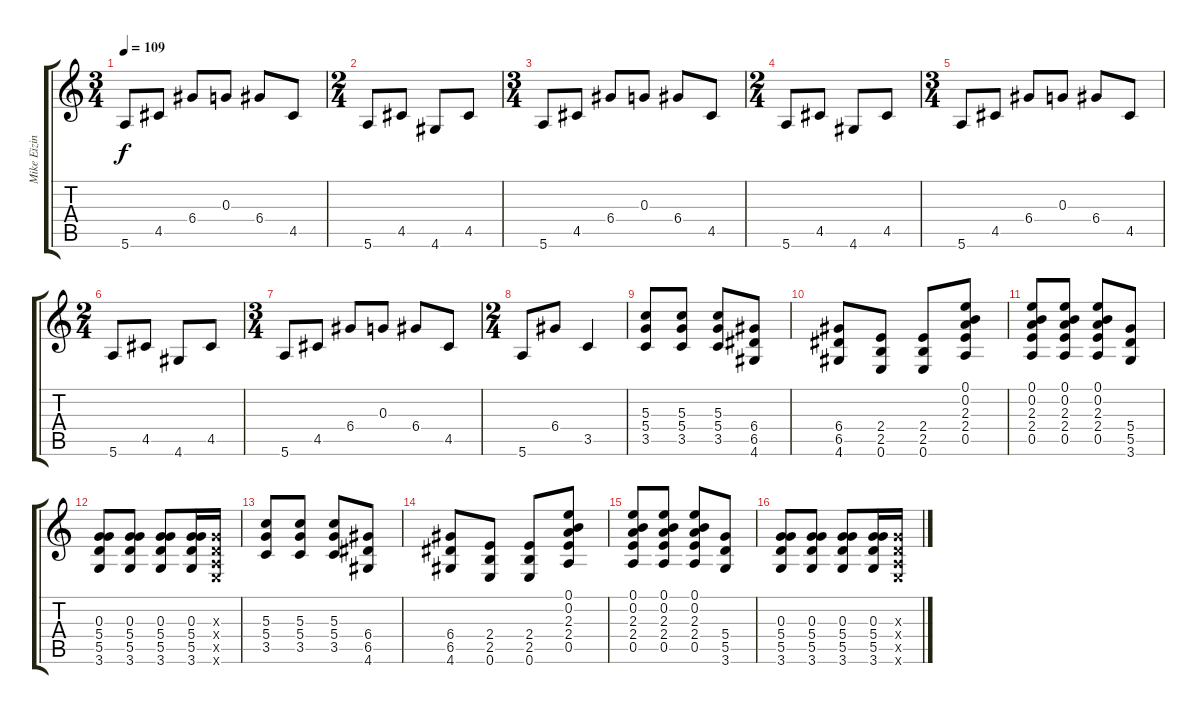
\track ("Mike Eizinger" "Mike Eizin") {instrument acousticguitarsteel}
\staff {score tabs}
\tuning (E4 B3 G3 D3 A2 E2) {hide}
\ts (3 4)
\tempo 109
\clef g2
\ks c
5.6.8{dy f} 4.5.8 6.4.8 0.3.8 6.4.8 4.5.8 |
\ts (2 4)
5.6.8 4.5.8 4.6.8 4.5.8 |
\ts (3 4)
5.6.8 4.5.8 6.4.8 0.3.8 6.4.8 4.5.8 |
\ts (2 4)
5.6.8 4.5.8 4.6.8 4.5.8 |
\ts (3 4)
5.6.8 4.5.8 6.4.8 0.3.8 6.4.8 4.5.8 |
\ts (2 4)
5.6.8 4.5.8 4.6.8 4.5.8 |
\ts (3 4)
5.6.8 4.5.8 6.4.8 0.3.8 6.4.8 4.5.8 |
\ts (2 4)
5.6.8 6.4.8 3.5.4 |
(5.3 5.4 3.5).8{volume 9 instrument electricguitarmuted} (5.3 5.4 3.5).8 (5.3 5.4 3.5).8 (6.4 6.5 4.6).8 |
(6.4 6.5 4.6).8 (2.4 2.5 0.6).8 (2.4 2.5 0.6).8 (0.1 0.2 2.3 2.4 0.5).8 |
(0.1 0.2 2.3 2.4 0.5).8 (0.1 0.2 2.3 2.4 0.5).8 (0.1 0.2 2.3 2.4 0.5).8 (5.4 5.5 3.6).8 |
(0.3 5.4 5.5 3.6).8 (0.3 5.4 5.5 3.6).8 (0.3 5.4 5.5 3.6).8 (0.3 5.4 5.5 3.6).16 (0.3{x} 0.4{x} 0.5{x} 0.6{x}).16 |
(5.3 5.4 3.5).8{volume 10} (5.3 5.4 3.5).8 (5.3 5.4 3.5).8 (6.4 6.5 4.6).8 |
(6.4 6.5 4.6).8 (2.4 2.5 0.6).8 (2.4 2.5 0.6).8 (0.1 0.2 2.3 2.4 0.5).8 |
(0.1 0.2 2.3 2.4 0.5).8 (0.1 0.2 2.3 2.4 0.5).8 (0.1 0.2 2.3 2.4 0.5).8 (5.4 5.5 3.6).8 |
(0.3 5.4 5.5 3.6).8 (0.3 5.4 5.5 3.6).8 (0.3 5.4 5.5 3.6).8 (0.3 5.4 5.5 3.6).16 (0.3{x} 0.4{x} 0.5{x} 0.6{x}).16
